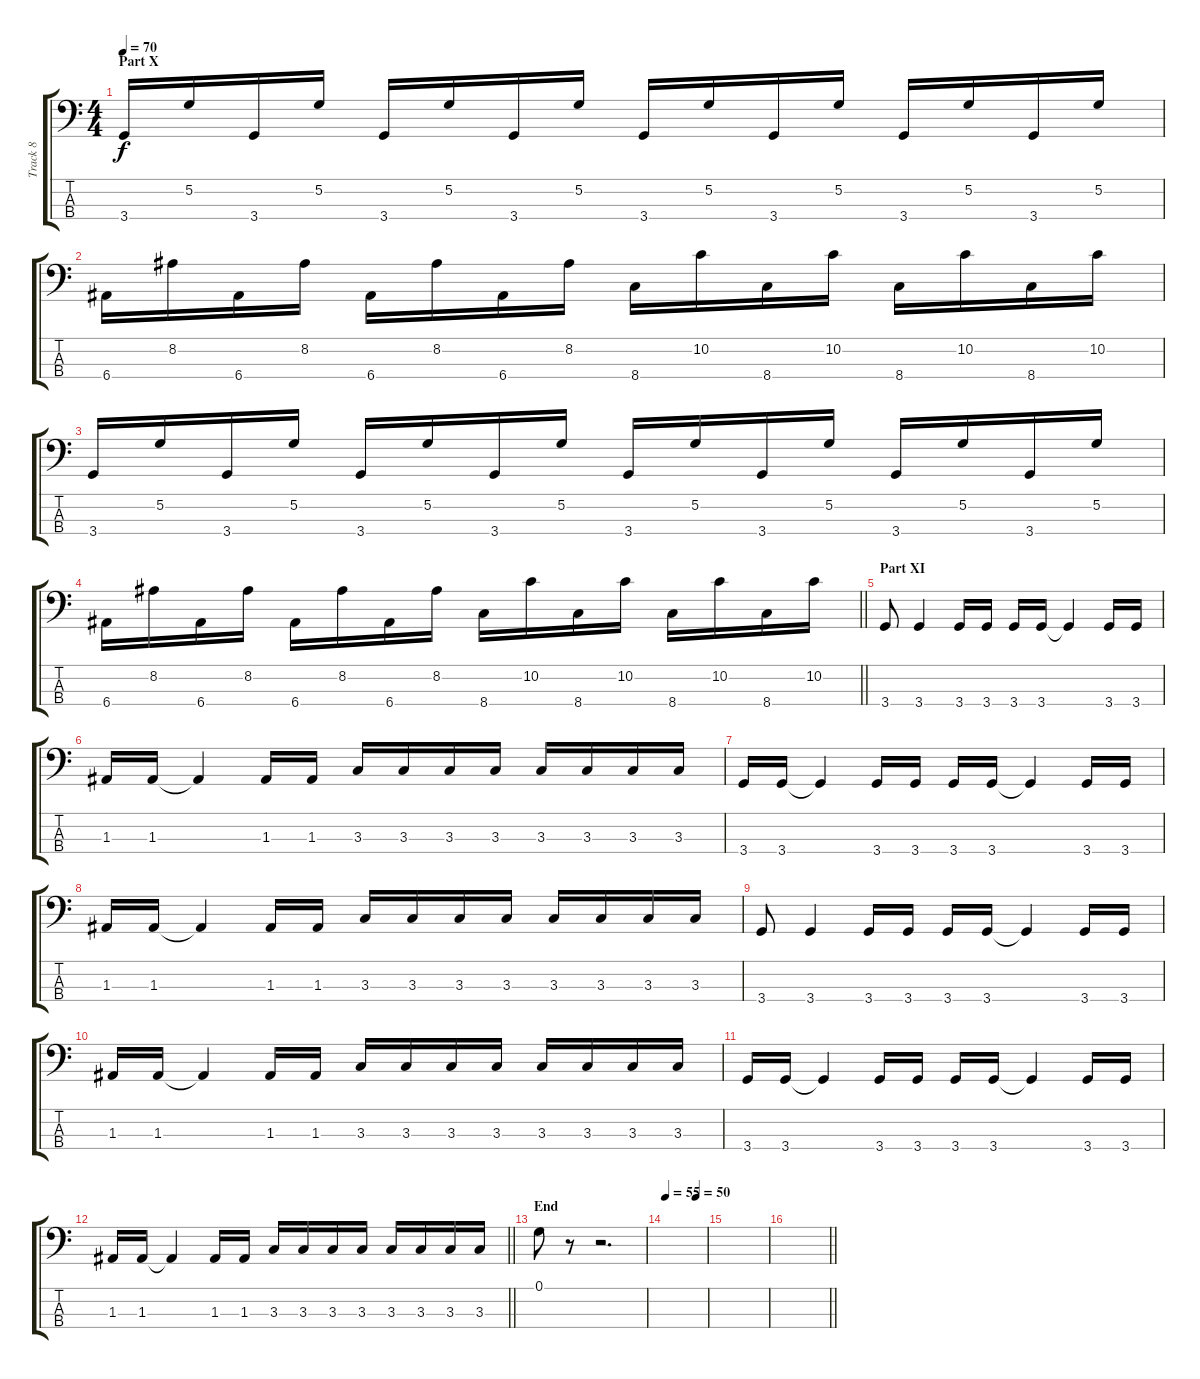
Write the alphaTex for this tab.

\track ("Track 8" "Track 8") {instrument electricbassfinger}
\staff {score tabs}
\tuning (G2 D2 A1 E1) {hide}
\ts (4 4)
\section ("" "Part X")
\tempo 70
\clef f4
\ks c
3.4.16{dy f} 5.2.16 3.4.16 5.2.16 3.4.16 5.2.16 3.4.16 5.2.16 3.4.16 5.2.16 3.4.16 5.2.16 3.4.16 5.2.16 3.4.16 5.2.16 |
6.4.16 8.2.16 6.4.16 8.2.16 6.4.16 8.2.16 6.4.16 8.2.16 8.4.16 10.2.16 8.4.16 10.2.16 8.4.16 10.2.16 8.4.16 10.2.16 |
3.4.16 5.2.16 3.4.16 5.2.16 3.4.16 5.2.16 3.4.16 5.2.16 3.4.16 5.2.16 3.4.16 5.2.16 3.4.16 5.2.16 3.4.16 5.2.16 |
\barLineRight lightlight
6.4.16 8.2.16 6.4.16 8.2.16 6.4.16 8.2.16 6.4.16 8.2.16 8.4.16 10.2.16 8.4.16 10.2.16 8.4.16 10.2.16 8.4.16 10.2.16 |
\section ("" "Part XI")
3.4.8 3.4.4 3.4.16 3.4.16 3.4.16 3.4.16 3.4{t}.4 3.4.16 3.4.16 |
1.3.16 1.3.16 1.3{t}.4 1.3.16 1.3.16 3.3.16 3.3.16 3.3.16 3.3.16 3.3.16 3.3.16 3.3.16 3.3.16 |
3.4.16 3.4.16 3.4{t}.4 3.4.16 3.4.16 3.4.16 3.4.16 3.4{t}.4 3.4.16 3.4.16 |
1.3.16 1.3.16 1.3{t}.4 1.3.16 1.3.16 3.3.16 3.3.16 3.3.16 3.3.16 3.3.16 3.3.16 3.3.16 3.3.16 |
3.4.8 3.4.4 3.4.16 3.4.16 3.4.16 3.4.16 3.4{t}.4 3.4.16 3.4.16 |
1.3.16 1.3.16 1.3{t}.4 1.3.16 1.3.16 3.3.16 3.3.16 3.3.16 3.3.16 3.3.16 3.3.16 3.3.16 3.3.16 |
3.4.16 3.4.16 3.4{t}.4 3.4.16 3.4.16 3.4.16 3.4.16 3.4{t}.4 3.4.16 3.4.16 |
\barLineRight lightlight
1.3.16 1.3.16 1.3{t}.4 1.3.16 1.3.16 3.3.16 3.3.16 3.3.16 3.3.16 3.3.16 3.3.16 3.3.16 3.3.16 |
\section ("" "End")
0.1.8 r.8 r.2{d} |
\tempo 55
\tempo (50 0.75)
|
|
\barLineRight lightlight
